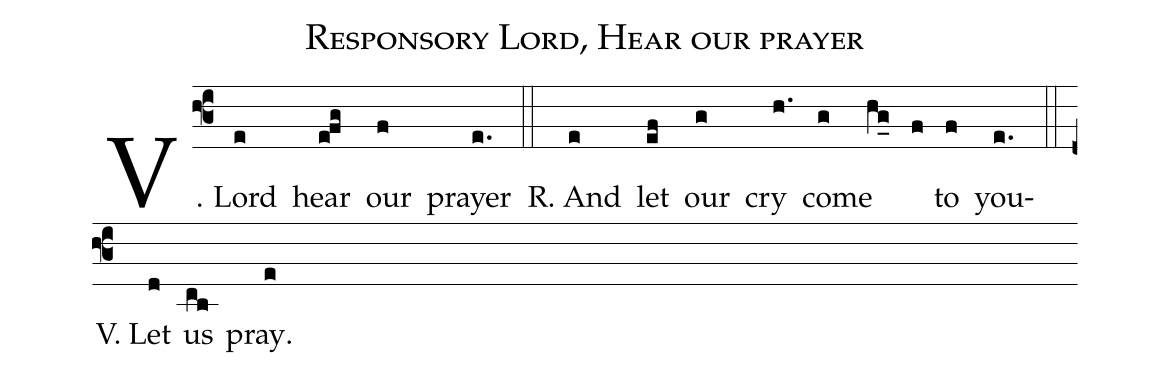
name: Responsory Lord, Hear our prayer;
%%
(f3) V. Lord(e) hear(efg) our(f) prayer(e.)(::)
R. And(e) let(ef) our(g) cry(h.) come(g)(hg_)(f) to(f) you(e.)(::)
V. Let(d) us(cb) pray.(e)
